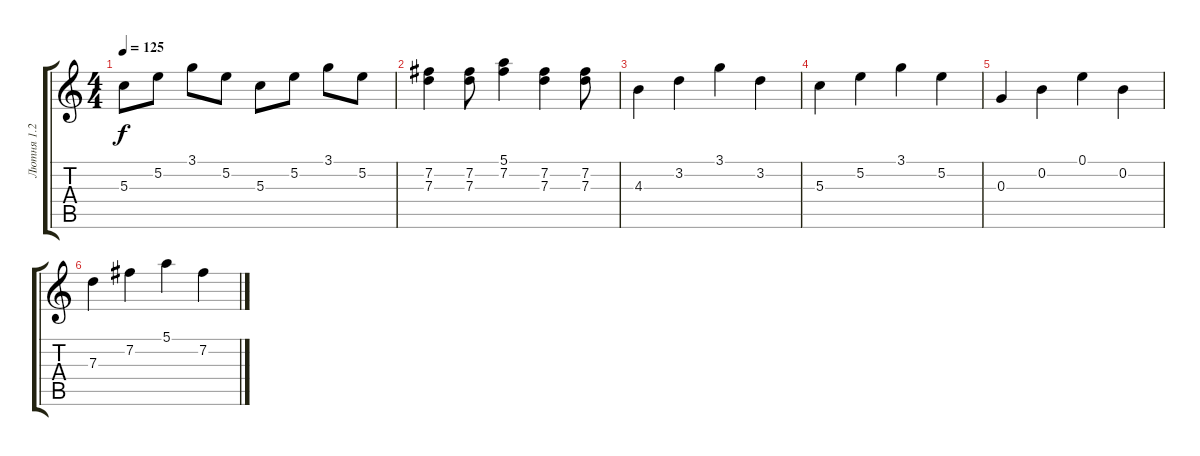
\track ("Лютня 1.2 +12" "Лютня 1.2 ") {instrument acousticguitarsteel}
\staff {score tabs}
\tuning (E4 B3 G3 D3 A2 E2) {hide}
\ts (4 4)
\tempo 125
\clef g2
\ks c
5.3.8{dy f} 5.2.8 3.1.8 5.2.8 5.3.8 5.2.8 3.1.8 5.2.8 |
(7.2 7.3).4 (7.2 7.3).8 (5.1 7.2).4 (7.2 7.3).4 (7.2 7.3).8 |
4.3.4 3.2.4 3.1.4 3.2.4 |
5.3.4 5.2.4 3.1.4 5.2.4 |
0.3.4 0.2.4 0.1.4 0.2.4 |
7.3.4 7.2.4 5.1.4 7.2.4
